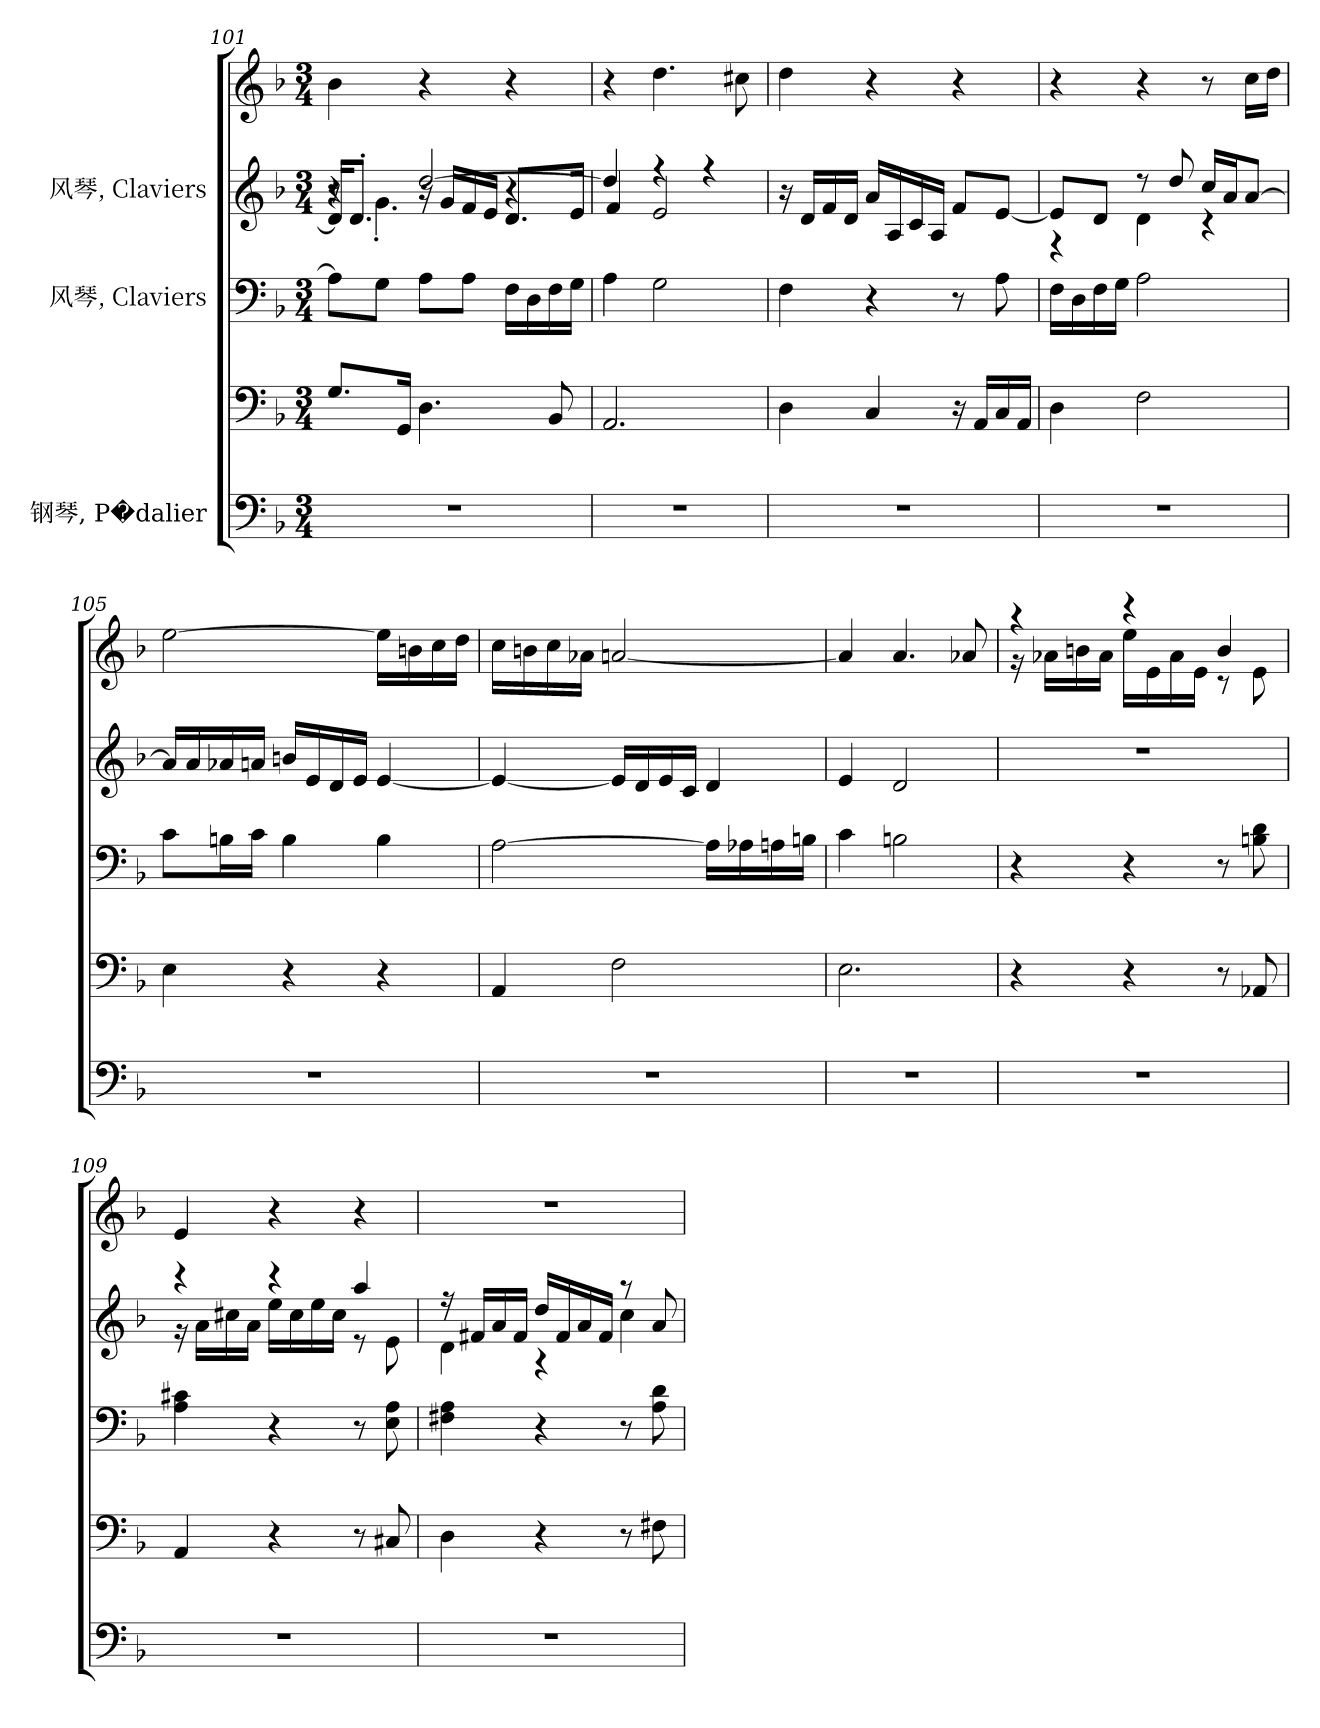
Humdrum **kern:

**kern	**kern	**kern	**kern	**kern
*part3	*part3	*part2	*part1	*part1
*staff5	*staff4	*staff3	*staff2	*staff1
*I"钢琴, P�dalier	*	*I"风琴, Claviers	*I"风琴, Claviers	*
!!LO:LB:g=z
*clefF4	*clefF4	*clefF4	*clefG2	*clefG2
*k[b-]	*k[b-]	*k[b-]	*k[b-]	*k[b-]
*M3/4	*M3/4	*M3/4	*M3/4	*M3/4
=101	=101	=101	=101	=101
*	*	*	*^	*
*	*	*	*	*^	*
2.r	8.G/L	8A\L]	4r	8r	16d/KL]	4b-\
.	.	.	.	.	8.d'/J	.
.	.	8G\J	.	4.g'\	.	.
.	16GG/Jk	.	.	.	.	.
.	4.D\	8A\L	[2dd/	.	16r	4r
.	.	.	.	.	16g/LL	.
.	.	8A\J	.	.	16f/	.
.	.	.	.	.	16e/JJ	.
.	.	16F\LL	.	4r	8.d/L	4r
.	.	16D\	.	.	.	.
.	8BB-/	16F\	.	.	.	.
.	.	16G\JJ	.	.	16e/Jk	.
*	*	*	*	*v	*v	*
=102	=102	=102	=102	=102	=102
2.r	2.AA/	4A\	4dd/]	4f/	4r
.	.	2G\	4r	2e/	4.dd\
.	.	.	4r	.	.
.	.	.	.	.	8cc#X\
*	*	*	*v	*v	*
=103	=103	=103	=103	=103
2.r	4D\	4F\	16r	4dd\
.	.	.	16d/LL	.
.	.	.	16f/	.
.	.	.	16d/JJ	.
.	4C/	4r	16a/LL	4r
.	.	.	16A/	.
.	.	.	16c/	.
.	.	.	16A/JJ	.
.	16r	8r	8f/L	4r
.	16AA/LL	.	.	.
.	16C/	8A\	[8e/J	.
.	16AA/JJ	.	.	.
=104	=104	=104	=104	=104
*	*	*	*^	*
2.r	4D\	16F\LL	8e/L]	4r	4r
.	.	16D\	.	.	.
.	.	16F\	8d/J	.	.
.	.	16G\JJ	.	.	.
.	2F\	2A\	8r	4d\	4r
.	.	.	8dd/	.	.
.	.	.	16cc/LL	4r	8r
.	.	.	16a/J	.	.
.	.	.	[8a/J	.	16cc\LL
.	.	.	.	.	16dd\JJ
*	*	*	*v	*v	*
!!LO:PB:g=z
=105	=105	=105	=105	=105
2.r	4E\	8c\L	16a/LL]	[2ee\
.	.	.	16a/	.
.	.	16Bn\L	16a-X/	.
.	.	16c\JJ	16an/JJ	.
.	4r	4B\	16bn/LL	.
.	.	.	16e/	.
.	.	.	16d/	.
.	.	.	16e/JJ	.
.	4r	4B\	[4e/	16ee\LL]
.	.	.	.	16bn\
.	.	.	.	16cc\
.	.	.	.	16dd\JJ
=106	=106	=106	=106	=106
2.r	4AA/	[2A\	4e/_	16cc\LL
.	.	.	.	16bn\
.	.	.	.	16cc\
.	.	.	.	16a-X\JJ
.	2F\	.	16e/LL]	[2an/
.	.	.	16d/	.
.	.	.	16e/	.
.	.	.	16c/JJ	.
.	.	16A\LL]	4d/	.
.	.	16A-X\	.	.
.	.	16An\	.	.
.	.	16Bn\JJ	.	.
=107	=107	=107	=107	=107
2.r	2.E\	4c\	4e/	4a/]
.	.	2Bn\	2d/	4.a/
.	.	.	.	8a-X/
!!LO:LB:g=z
=108	=108	=108	=108	=108
*	*	*	*	*^
2.r	4r	4r	2.r	4r	16r
.	.	.	.	.	16a-X\LL
.	.	.	.	.	16bn\
.	.	.	.	.	16a-\JJ
.	4r	4r	.	4r	16ee\LL
.	.	.	.	.	16e\
.	.	.	.	.	16a-\
.	.	.	.	.	16e\JJ
.	8r	8r	.	4b/	8r
.	8AA-X/	8Bn\ 8d\	.	.	8e\
*	*	*	*	*v	*v
=109	=109	=109	=109	=109
*	*	*	*^	*
2.r	4AA/	4A\ 4c#X\	4r	16r	4e/
.	.	.	.	16a\LL	.
.	.	.	.	16cc#X\	.
.	.	.	.	16a\JJ	.
.	4r	4r	4r	16ee\LL	4r
.	.	.	.	16cc#\	.
.	.	.	.	16ee\	.
.	.	.	.	16cc#\JJ	.
.	8r	8r	4aa/	8r	4r
.	8C#X/	8E\ 8A\	.	8e\	.
=110	=110	=110	=110	=110	=110
2.r	4D\	4F#X\ 4A\	16r	4d\	2.r
.	.	.	16f#X/LL	.	.
.	.	.	16a/	.	.
.	.	.	16f#/JJ	.	.
.	4r	4r	16dd/LL	4r	.
.	.	.	16f#/	.	.
.	.	.	16a/	.	.
.	.	.	16f#/JJ	.	.
.	8r	8r	8r	4cc\	.
.	8F#X\	8A\ 8d\	8a/	.	.
*	*	*	*v	*v	*
=	=	=	=	=
*-	*-	*-	*-	*-
